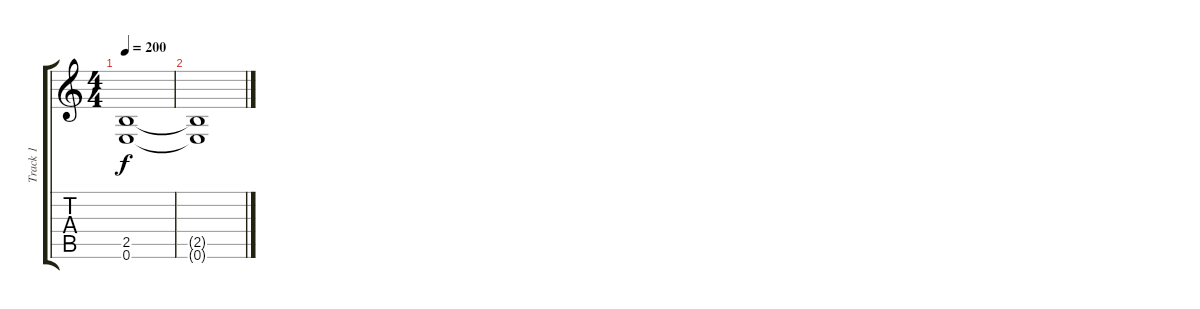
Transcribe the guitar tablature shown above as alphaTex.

\track ("Track 1" "Track 1") {instrument electricguitarjazz}
\staff {score tabs}
\tuning (E4 B3 G3 D3 A2 E2) {hide}
\ts (4 4)
\tempo 200
\clef g2
\ks c
(2.5 0.6).1{dy f} |
(2.5{t} 0.6{t}).1
